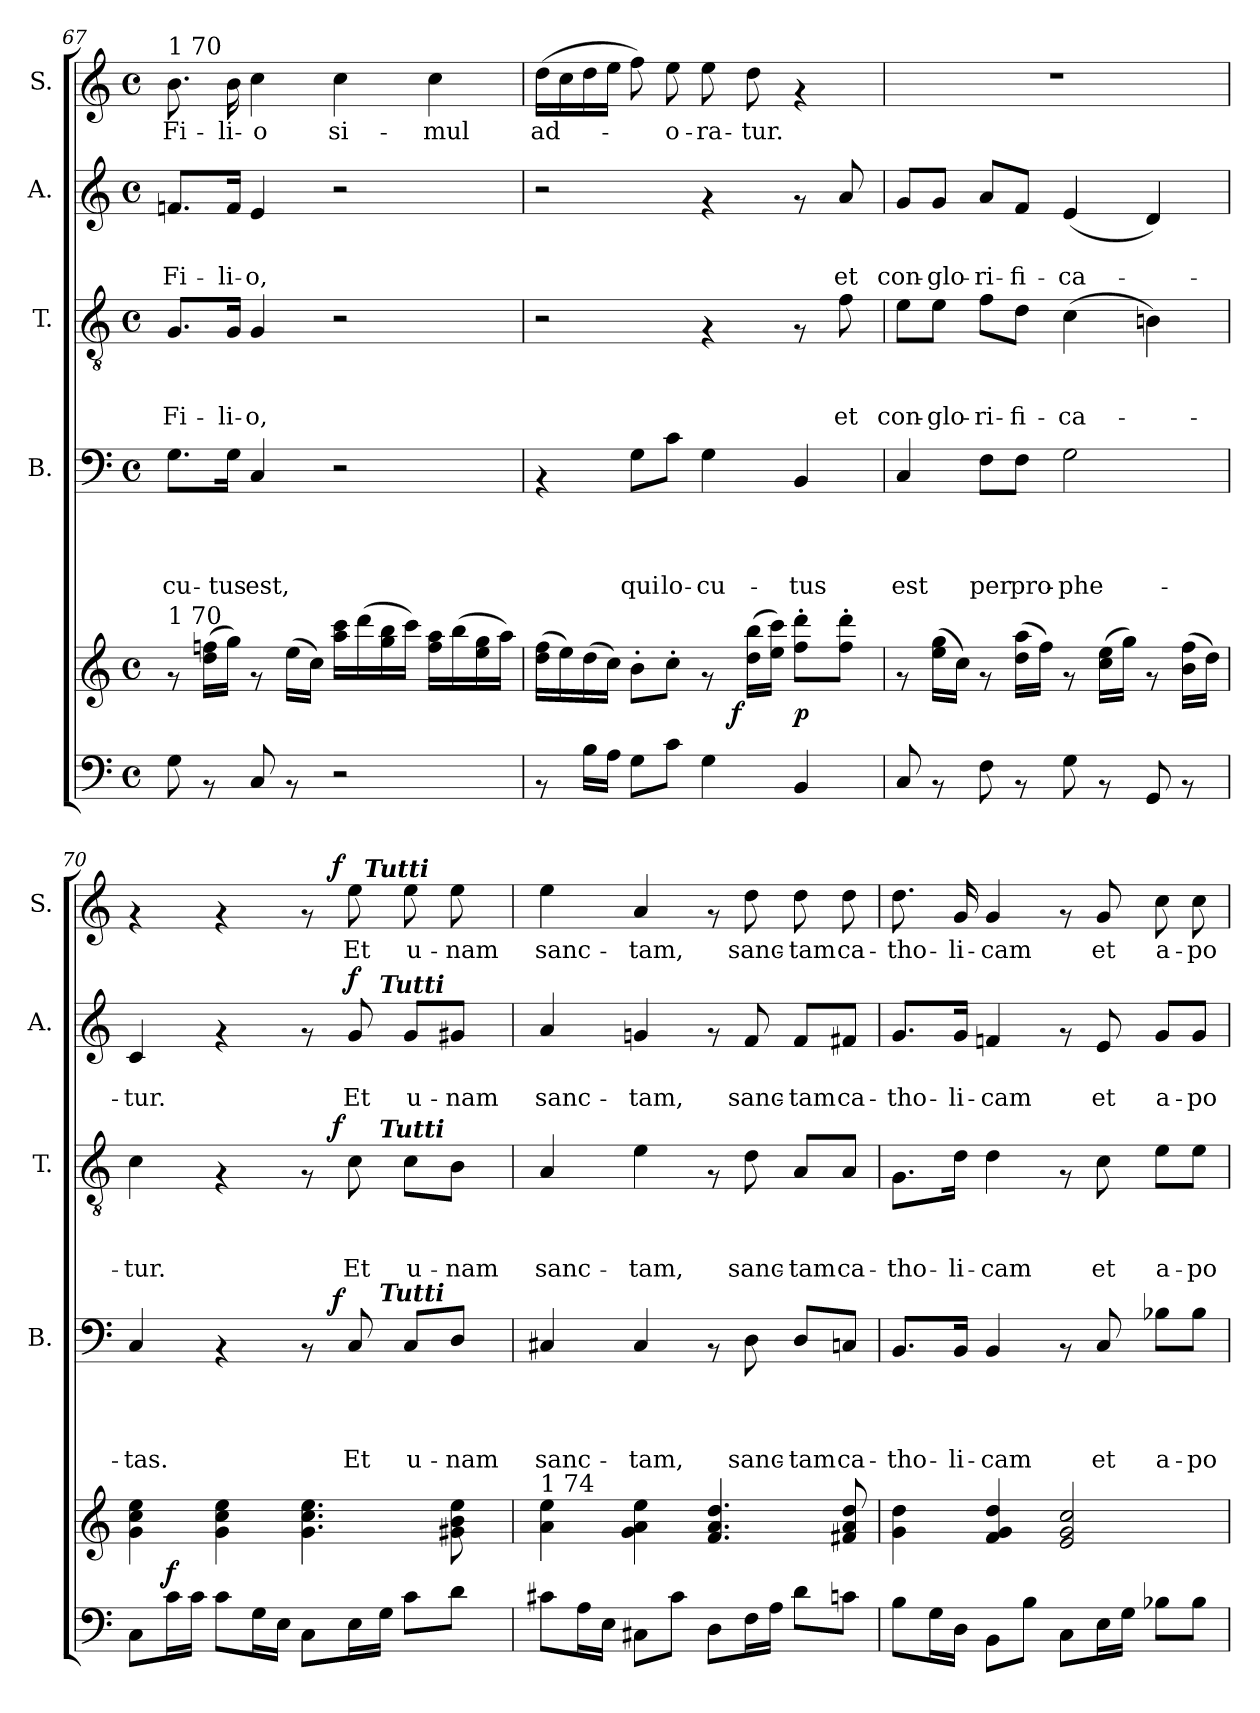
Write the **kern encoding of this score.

**kern	**dynam	**kern	**dynam	**kern	**text	**text	**text	**text	**dynam	**kern	**text	**text	**text	**dynam	**kern	**text	**text	**dynam	**kern	**text	**dynam
*part6	*part6	*part5	*part5	*part4	*part4	*part4	*part4	*part4	*part4	*part3	*part3	*part3	*part3	*part3	*part2	*part2	*part2	*part2	*part1	*part1	*part1
*staff6	*staff6	*staff5	*staff5	*staff4	*staff4	*staff4	*staff4	*staff4	*staff4	*staff3	*staff3	*staff3	*staff3	*staff3	*staff2	*staff2	*staff2	*staff2	*staff1	*staff1	*staff1
*	*	*	*	*I"B.	*	*	*	*	*	*I"T.	*	*	*	*	*I"A.	*	*	*	*I"S.	*	*
*	*	*	*	*I'B.	*	*	*	*	*	*I'T.	*	*	*	*	*I'A.	*	*	*	*I'S.	*	*
!!LO:LB:g=z
*clefF4	*	*clefG2	*	*clefF4	*	*	*	*	*	*clefGv2	*	*	*	*	*clefG2	*	*	*	*clefG2	*	*
*k[]	*	*k[]	*	*k[]	*	*	*	*	*	*k[]	*	*	*	*	*k[]	*	*	*	*k[]	*	*
*C:	*	*C:	*	*C:	*	*	*	*	*	*C:	*	*	*	*	*C:	*	*	*	*C:	*	*
*M4/4	*	*M4/4	*	*M4/4	*	*	*	*	*	*M4/4	*	*	*	*	*M4/4	*	*	*	*M4/4	*	*
*met(c)	*	*met(c)	*	*met(c)	*	*	*	*	*	*met(c)	*	*	*	*	*met(c)	*	*	*	*met(c)	*	*
=67	=67	=67	=67	=67	=67	=67	=67	=67	=67	=67	=67	=67	=67	=67	=67	=67	=67	=67	=67	=67	=67
!	!	!	!	!	!	!	!	!	!	!	!	!	!	!	!	!	!	!	!LO:TX:a:t=1 70	!	!
!	!	!LO:TX:a:t=1 70	!	!	!	!	!	!	!	!	!	!	!	!	!	!	!	!	!	!	!
!	!	!	!	!	!	!	!	!LO:LY:b	!	!	!	!	!LO:LY:b	!	!	!	!LO:LY:b	!	!	!LO:LY:b	!
8G\	.	8rf	.	8.G\L	.	.	.	-cu-	.	8.G/L	.	.	Fi-	.	8.fn/L	.	Fi-	.	8.b\	Fi-	.
8rAA	.	(>16dd\ 16ffn\LL	.	.	.	.	.	.	.	.	.	.	.	.	.	.	.	.	.	.	.
!	!	!	!	!	!	!	!	!LO:LY:b	!	!	!	!	!LO:LY:b	!	!	!	!LO:LY:b	!	!	!LO:LY:b	!
.	.	16gg\JJ)	.	16G\Jk	.	.	.	-tus	.	16G/Jk	.	.	-li-	.	16f/Jk	.	-li-	.	16b\	-li-	.
!	!	!	!	!	!	!	!	!LO:LY:b	!	!	!	!	!LO:LY:b	!	!	!	!LO:LY:b	!	!	!LO:LY:b	!
8C/	.	8rf	.	4C/	.	.	.	est,	.	4G/	.	.	-o,	.	4e/	.	-o,	.	4cc\	-o	.
8rAA	.	(>16ee\LL	.	.	.	.	.	.	.	.	.	.	.	.	.	.	.	.	.	.	.
.	.	16cc\JJ)	.	.	.	.	.	.	.	.	.	.	.	.	.	.	.	.	.	.	.
!	!	!	!	!	!	!	!	!	!	!	!	!	!	!	!	!	!	!	!	!LO:LY:b	!
2r	.	16aa\ 16ccc\LL	.	2r	.	.	.	.	.	2r	.	.	.	.	2r	.	.	.	4cc\	si-	.
.	.	(>16ddd\	.	.	.	.	.	.	.	.	.	.	.	.	.	.	.	.	.	.	.
.	.	16gg\ 16bb\	.	.	.	.	.	.	.	.	.	.	.	.	.	.	.	.	.	.	.
.	.	16ccc\JJ)	.	.	.	.	.	.	.	.	.	.	.	.	.	.	.	.	.	.	.
!	!	!	!	!	!	!	!	!	!	!	!	!	!	!	!	!	!	!	!	!LO:LY:b	!
.	.	16ff\ 16aa\LL	.	.	.	.	.	.	.	.	.	.	.	.	.	.	.	.	4cc\	-mul	.
.	.	(>16bb\	.	.	.	.	.	.	.	.	.	.	.	.	.	.	.	.	.	.	.
.	.	16ee\ 16gg\	.	.	.	.	.	.	.	.	.	.	.	.	.	.	.	.	.	.	.
.	.	16aa\JJ)	.	.	.	.	.	.	.	.	.	.	.	.	.	.	.	.	.	.	.
=68	=68	=68	=68	=68	=68	=68	=68	=68	=68	=68	=68	=68	=68	=68	=68	=68	=68	=68	=68	=68	=68
!	!	!	!	!	!	!	!	!	!	!	!	!	!	!	!	!	!	!	!	!LO:LY:b	!
*	*	*^	*	*	*	*	*	*	*	*	*	*	*	*	*	*	*	*	*	*	*
8rAA	.	(>16dd\ 16ff\LL	2ryy	.	4rAA	.	.	.	.	.	2r	.	.	.	.	2r	.	.	.	(>16dd\LL	ad-	.
.	.	16ee\)	.	.	.	.	.	.	.	.	.	.	.	.	.	.	.	.	.	16cc\	.	.
16B\LL	.	(>16dd\	.	.	.	.	.	.	.	.	.	.	.	.	.	.	.	.	.	16dd\	.	.
16A\JJ	.	16cc\JJ)	.	.	.	.	.	.	.	.	.	.	.	.	.	.	.	.	.	16ee\JJ	.	.
!	!	!	!	!	!	!	!	!	!LO:LY:b	!	!	!	!	!	!	!	!	!	!	!	!	!
8G\L	.	8b'>\L	.	.	8G\L	.	.	.	qui	.	.	.	.	.	.	.	.	.	.	8ff\)	.	.
!	!	!	!	!	!	!	!	!	!LO:LY:b	!	!	!	!	!	!	!	!	!	!	!	!LO:LY:b	!
8c\J	.	8cc'>\J	.	.	8c\J	.	.	.	lo-	.	.	.	.	.	.	.	.	.	.	8ee\	-o-	.
!	!	!	!	!	!	!	!	!	!LO:LY:b	!	!	!	!	!	!	!	!	!	!	!	!LO:LY:b	!
4G\	.	8rf	16.ryy	.	4G\	.	.	.	-cu-	.	4rF	.	.	.	.	4rf	.	.	.	8ee\	-ra-	.
!	!	!	!	!LO:DY:b	!	!	!	!	!	!	!	!	!	!	!	!	!	!	!	!	!	!
.	.	.	4ryy	f	.	.	.	.	.	.	.	.	.	.	.	.	.	.	.	.	.	.
!	!	!	!	!	!	!	!	!	!	!	!	!	!	!	!	!	!	!	!	!	!LO:LY:b	!
.	.	(>16dd\ 16bb\LL	.	.	.	.	.	.	.	.	.	.	.	.	.	.	.	.	.	8dd\	-tur.	.
.	.	16ee\ 16ccc\JJ)	.	.	.	.	.	.	.	.	.	.	.	.	.	.	.	.	.	.	.	.
!	!	!	!	!LO:DY:b	!	!	!	!	!LO:LY:b	!	!	!	!	!	!	!	!	!	!	!	!	!
4BB/	.	8ff\'> 8ddd\'>L	.	p	4BB/	.	.	.	-tus	.	8rF	.	.	.	.	8rf	.	.	.	4rf	.	.
.	.	.	8ryy	.	.	.	.	.	.	.	.	.	.	.	.	.	.	.	.	.	.	.
!	!	!	!	!	!	!	!	!	!	!	!	!	!	!LO:LY:b	!	!	!	!LO:LY:b	!	!	!	!
.	.	8ff\'> 8ddd\'>J	.	.	.	.	.	.	.	.	8f\	.	.	et	.	8a/	.	et	.	.	.	.
.	.	.	32ryy	.	.	.	.	.	.	.	.	.	.	.	.	.	.	.	.	.	.	.
=69	=69	=69	=69	=69	=69	=69	=69	=69	=69	=69	=69	=69	=69	=69	=69	=69	=69	=69	=69	=69	=69	=69
!	!	!	!	!	!	!	!	!	!LO:LY:b	!	!	!	!	!LO:LY:b	!	!	!	!LO:LY:b	!	!	!	!
*	*	*v	*v	*	*	*	*	*	*	*	*	*	*	*	*	*	*	*	*	*	*	*
8C/	.	8rf	.	4C/	.	.	.	est	.	8e\L	.	.	con-	.	8g/L	.	con-	.	1r	.	.
!	!	!	!	!	!	!	!	!	!	!	!	!	!LO:LY:b	!	!	!	!LO:LY:b	!	!	!	!
8rAA	.	(>16ee\ 16gg\LL	.	.	.	.	.	.	.	8e\J	.	.	-glo-	.	8g/J	.	-glo-	.	.	.	.
.	.	16cc\JJ)	.	.	.	.	.	.	.	.	.	.	.	.	.	.	.	.	.	.	.
!	!	!	!	!	!	!	!	!LO:LY:b	!	!	!	!	!LO:LY:b	!	!	!	!LO:LY:b	!	!	!	!
8F\	.	8rf	.	8F\L	.	.	.	per	.	8f\L	.	.	-ri-	.	8a/L	.	-ri-	.	.	.	.
!	!	!	!	!	!	!	!	!LO:LY:b	!	!	!	!	!LO:LY:b	!	!	!	!LO:LY:b	!	!	!	!
8rAA	.	(>16dd\ 16aa\LL	.	8F\J	.	.	.	pro-	.	8d\J	.	.	-fi-	.	8f/J	.	-fi-	.	.	.	.
.	.	16ff\JJ)	.	.	.	.	.	.	.	.	.	.	.	.	.	.	.	.	.	.	.
!	!	!	!	!	!	!	!	!LO:LY:b	!	!	!	!	!LO:LY:b	!	!	!	!LO:LY:b	!	!	!	!
8G\	.	8rf	.	2G\	.	.	.	-phe-	.	(>4c\	.	.	-ca-	.	(<4e/	.	-ca-	.	.	.	.
8rAA	.	(>16cc\ 16ee\LL	.	.	.	.	.	.	.	.	.	.	.	.	.	.	.	.	.	.	.
.	.	16gg\JJ)	.	.	.	.	.	.	.	.	.	.	.	.	.	.	.	.	.	.	.
8GG/	.	8rf	.	.	.	.	.	.	.	4Bn\)	.	.	.	.	4d/)	.	.	.	.	.	.
8rAA	.	(>16b\ 16ff\LL	.	.	.	.	.	.	.	.	.	.	.	.	.	.	.	.	.	.	.
.	.	16dd\JJ)	.	.	.	.	.	.	.	.	.	.	.	.	.	.	.	.	.	.	.
=70	=70	=70	=70	=70	=70	=70	=70	=70	=70	=70	=70	=70	=70	=70	=70	=70	=70	=70	=70	=70	=70
!	!	!	!	!	!	!	!	!LO:LY:b	!	!	!	!	!LO:LY:b	!	!	!	!LO:LY:b	!	!	!	!
*	*	*	*	*^	*	*	*	*	*	*^	*	*	*	*	*^	*	*	*	*^	*	*
*	*	*	*	*	*^	*	*	*	*	*	*	*^	*	*	*	*	*	*	*	*	*	*	*^	*	*
8C\L	.	4g\ 4cc\ 4ee\	.	4C/	2ryy	2ryy	.	.	.	-tas.	.	4c\	2ryy	2ryy	.	.	-tur.	.	4c/	2ryy	.	-tur.	.	4rf	2ryy	2ryy	.	.
!	!LO:DY:a	!	!	!	!	!	!	!	!	!	!	!	!	!	!	!	!	!	!	!	!	!	!	!	!	!	!	!
16c\L	f	.	.	.	.	.	.	.	.	.	.	.	.	.	.	.	.	.	.	.	.	.	.	.	.	.	.	.
16c\JJ	.	.	.	.	.	.	.	.	.	.	.	.	.	.	.	.	.	.	.	.	.	.	.	.	.	.	.	.
8c\L	.	4g\ 4cc\ 4ee\	.	4rAA	.	.	.	.	.	.	.	4rF	.	.	.	.	.	.	4rf	.	.	.	.	4rf	.	.	.	.
16G\L	.	.	.	.	.	.	.	.	.	.	.	.	.	.	.	.	.	.	.	.	.	.	.	.	.	.	.	.
16E\JJ	.	.	.	.	.	.	.	.	.	.	.	.	.	.	.	.	.	.	.	.	.	.	.	.	.	.	.	.
8C\L	.	4.g\ 4.cc\ 4.ee\	.	8rAA	16.ryy	8.ryy	.	.	.	.	.	8rF	16.ryy	8.ryy	.	.	.	.	8rf	8.ryy	.	.	.	8rf	16.ryy	8ryy	.	.
!	!	!	!	!	!	!	!	!	!	!	!LO:DY:a	!	!	!	!	!	!	!LO:DY:a	!	!	!	!	!	!	!	!	!	!LO:DY:a
.	.	.	.	.	4ryy	.	.	.	.	.	f	.	4ryy	.	.	.	.	f	.	.	.	.	.	.	4ryy	.	.	f
!	!	!	!	!	!	!	!	!	!	!LO:LY:b	!	!	!	!	!	!	!LO:LY:b	!	!	!	!	!LO:LY:b	!LO:DY:a	!	!	!	!LO:LY:b	!
16E\L	.	.	.	8C/	.	.	.	.	.	Et	.	8c\	.	.	.	.	Et	.	8g/	.	.	Et	f	8ee\	.	32ryy	Et	.
!	!	!	!	!	!	!	!	!	!	!	!	!	!	!	!	!	!	!	!	!	!	!	!	!	!	!LO:TX:a:Bi:t=Tutti	!	!
.	.	.	.	.	.	.	.	.	.	.	.	.	.	.	.	.	.	.	.	.	.	.	.	.	.	4ryy	.	.
!	!	!	!	!	!	!	!	!	!	!	!	!	!	!	!	!	!	!	!	!LO:TX:a:Bi:t=Tutti	!	!	!	!	!	!	!	!
!	!	!	!	!	!	!	!	!	!	!	!	!	!	!LO:TX:a:Bi:t=Tutti	!	!	!	!	!	!	!	!	!	!	!	!	!	!
!	!	!	!	!	!	!LO:TX:a:Bi:t=Tutti	!	!	!	!	!	!	!	!	!	!	!	!	!	!	!	!	!	!	!	!	!	!
16G\JJ	.	.	.	.	.	4ryy	.	.	.	.	.	.	.	4ryy	.	.	.	.	.	4ryy	.	.	.	.	.	.	.	.
!	!	!	!	!	!	!	!	!	!	!LO:LY:b	!	!	!	!	!	!	!LO:LY:b	!	!	!	!	!LO:LY:b	!	!	!	!	!LO:LY:b	!
8c\L	.	.	.	8C/L	.	.	.	.	.	u-	.	8c\L	.	.	.	.	u-	.	8g/L	.	.	u-	.	8ee\	.	.	u-	.
.	.	.	.	.	8ryy	.	.	.	.	.	.	.	8ryy	.	.	.	.	.	.	.	.	.	.	.	8ryy	.	.	.
!	!	!	!	!	!	!	!	!	!	!LO:LY:b	!	!	!	!	!	!	!LO:LY:b	!	!	!	!	!LO:LY:b	!	!	!	!	!LO:LY:b	!
8d\J	.	8g#X\ 8b\ 8ee\	.	8D/J	.	.	.	.	.	-nam	.	8B\J	.	.	.	.	-nam	.	8g#X/J	.	.	-nam	.	8ee\	.	.	-nam	.
.	.	.	.	.	.	.	.	.	.	.	.	.	.	.	.	.	.	.	.	.	.	.	.	.	.	16.ryy	.	.
.	.	.	.	.	.	16ryy	.	.	.	.	.	.	.	16ryy	.	.	.	.	.	16ryy	.	.	.	.	.	.	.	.
.	.	.	.	.	32ryy	.	.	.	.	.	.	.	32ryy	.	.	.	.	.	.	.	.	.	.	.	32ryy	.	.	.
!!LO:PB:g=z
=71	=71	=71	=71	=71	=71	=71	=71	=71	=71	=71	=71	=71	=71	=71	=71	=71	=71	=71	=71	=71	=71	=71	=71	=71	=71	=71	=71	=71
!	!	!LO:TX:a:t=1 74	!	!	!	!	!	!	!	!	!	!	!	!	!	!	!	!	!	!	!	!	!	!	!	!	!	!
!	!	!	!	!	!	!	!	!	!	!LO:LY:b	!	!	!	!	!	!	!LO:LY:b	!	!	!	!	!LO:LY:b	!	!	!	!	!LO:LY:b	!
*	*	*	*	*v	*v	*v	*	*	*	*	*	*	*	*	*	*	*	*	*v	*v	*	*	*	*v	*v	*v	*	*
*	*	*	*	*	*	*	*	*	*	*v	*v	*v	*	*	*	*	*	*	*	*	*	*	*
8c#X\L	.	4a\ 4ee\	.	4C#X/	.	.	.	sanc-	.	4A/	.	.	sanc-	.	4a/	.	sanc-	.	4ee\	sanc-	.
16A\L	.	.	.	.	.	.	.	.	.	.	.	.	.	.	.	.	.	.	.	.	.
16E\JJ	.	.	.	.	.	.	.	.	.	.	.	.	.	.	.	.	.	.	.	.	.
!	!	!	!	!	!	!	!	!LO:LY:b	!	!	!	!	!LO:LY:b	!	!	!	!LO:LY:b	!	!	!LO:LY:b	!
8C#X\L	.	4g\ 4a\ 4ee\	.	4C#/	.	.	.	-tam,	.	4e\	.	.	-tam,	.	4gn/	.	-tam,	.	4a/	-tam,	.
8c#\J	.	.	.	.	.	.	.	.	.	.	.	.	.	.	.	.	.	.	.	.	.
8D\L	.	4.f/ 4.a/ 4.dd/	.	8rAA	.	.	.	.	.	8rF	.	.	.	.	8rf	.	.	.	8rf	.	.
!	!	!	!	!	!	!	!	!LO:LY:b	!	!	!	!	!LO:LY:b	!	!	!	!LO:LY:b	!	!	!LO:LY:b	!
16F\L	.	.	.	8D\	.	.	.	sanc-	.	8d\	.	.	sanc-	.	8f/	.	sanc-	.	8dd\	sanc-	.
16A\JJ	.	.	.	.	.	.	.	.	.	.	.	.	.	.	.	.	.	.	.	.	.
!	!	!	!	!	!	!	!	!LO:LY:b	!	!	!	!	!LO:LY:b	!	!	!	!LO:LY:b	!	!	!LO:LY:b	!
8d\L	.	.	.	8D/L	.	.	.	-tam	.	8A/L	.	.	-tam	.	8f/L	.	-tam	.	8dd\	-tam	.
!	!	!	!	!	!	!	!	!LO:LY:b	!	!	!	!	!LO:LY:b	!	!	!	!LO:LY:b	!	!	!LO:LY:b	!
8cn\J	.	8f#X/ 8a/ 8dd/	.	8Cn/J	.	.	.	ca-	.	8A/J	.	.	ca-	.	8f#X/J	.	ca-	.	8dd\	ca-	.
=72	=72	=72	=72	=72	=72	=72	=72	=72	=72	=72	=72	=72	=72	=72	=72	=72	=72	=72	=72	=72	=72
!	!	!	!	!	!	!	!	!LO:LY:b	!	!	!	!	!LO:LY:b	!	!	!	!LO:LY:b	!	!	!LO:LY:b	!
8B\L	.	4g\ 4dd\	.	8.BB/L	.	.	.	-tho-	.	8.G\L	.	.	-tho-	.	8.g/L	.	-tho-	.	8.dd\	-tho-	.
16G\L	.	.	.	.	.	.	.	.	.	.	.	.	.	.	.	.	.	.	.	.	.
!	!	!	!	!	!	!	!	!LO:LY:b	!	!	!	!	!LO:LY:b	!	!	!	!LO:LY:b	!	!	!LO:LY:b	!
16D\JJ	.	.	.	16BB/Jk	.	.	.	-li-	.	16d\Jk	.	.	-li-	.	16g/Jk	.	-li-	.	16g/	-li-	.
!	!	!	!	!	!	!	!	!LO:LY:b	!	!	!	!	!LO:LY:b	!	!	!	!LO:LY:b	!	!	!LO:LY:b	!
8BB\L	.	4f/ 4g/ 4dd/	.	4BB/	.	.	.	-cam	.	4d\	.	.	-cam	.	4fn/	.	-cam	.	4g/	-cam	.
8B\J	.	.	.	.	.	.	.	.	.	.	.	.	.	.	.	.	.	.	.	.	.
8C\L	.	2e/ 2g/ 2cc/	.	8rAA	.	.	.	.	.	8rF	.	.	.	.	8rf	.	.	.	8rf	.	.
!	!	!	!	!	!	!	!	!LO:LY:b	!	!	!	!	!LO:LY:b	!	!	!	!LO:LY:b	!	!	!LO:LY:b	!
16E\L	.	.	.	8C/	.	.	.	et	.	8c\	.	.	et	.	8e/	.	et	.	8g/	et	.
16G\JJ	.	.	.	.	.	.	.	.	.	.	.	.	.	.	.	.	.	.	.	.	.
!	!	!	!	!	!	!	!	!LO:LY:b	!	!	!	!	!LO:LY:b	!	!	!	!LO:LY:b	!	!	!LO:LY:b	!
8B-X\L	.	.	.	8B-X\L	.	.	.	a-	.	8e\L	.	.	a-	.	8g/L	.	a-	.	8cc\	a-	.
!	!	!	!	!	!	!	!	!LO:LY:b	!	!	!	!	!LO:LY:b	!	!	!	!LO:LY:b	!	!	!LO:LY:b	!
8B-\J	.	.	.	8B-\J	.	.	.	-po-	.	8e\J	.	.	-po-	.	8g/J	.	-po-	.	8cc\	-po-	.
=	=	=	=	=	=	=	=	=	=	=	=	=	=	=	=	=	=	=	=	=	=
*-	*-	*-	*-	*-	*-	*-	*-	*-	*-	*-	*-	*-	*-	*-	*-	*-	*-	*-	*-	*-	*-
